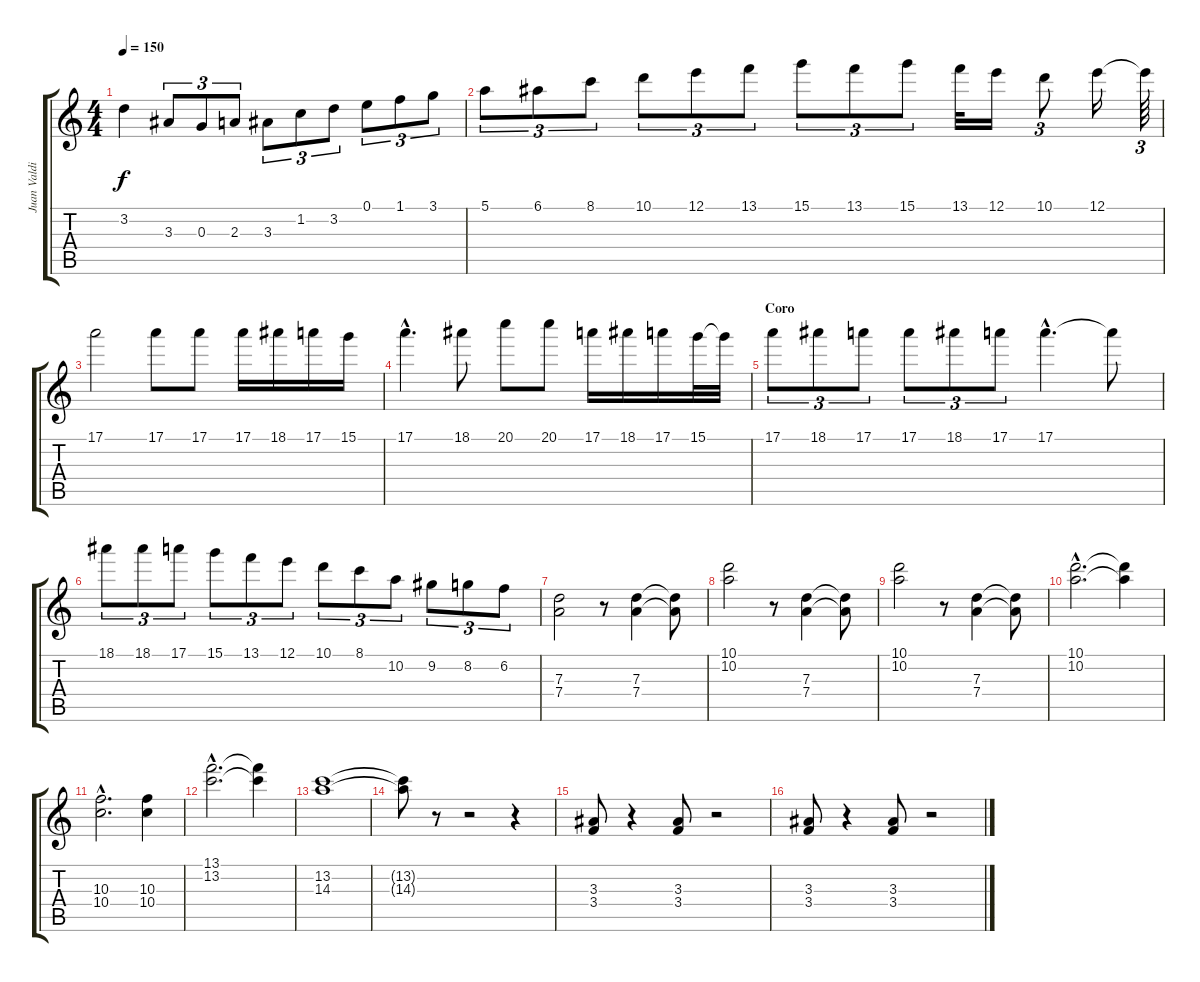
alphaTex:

\track ("Juan Valdivia" "Juan Valdi") {instrument distortionguitar}
\staff {score tabs}
\tuning (E4 B3 G3 D3 A2 E2) {hide}
\ts (4 4)
\tempo 150
\clef g2
\ks c
3.2.4{dy f} 3.3.8{tu (3 2)} 0.3.8{tu (3 2)} 2.3.8{tu (3 2)} 3.3.8{tu (3 2)} 1.2.8{tu (3 2)} 3.2.8{tu (3 2)} 0.1.8{tu (3 2)} 1.1.8{tu (3 2)} 3.1.8{tu (3 2)} |
5.1.8{tu (3 2)} 6.1.8{tu (3 2)} 8.1.8{tu (3 2)} 10.1.8{tu (3 2)} 12.1.8{tu (3 2)} 13.1.8{tu (3 2)} 15.1.8{tu (3 2)} 13.1.8{tu (3 2)} 15.1.8{tu (3 2)} 13.1.32 12.1.16 10.1.8{tu (3 2)} 12.1.16 12.1{t}.64{tu (3 2)} |
17.1.2 17.1.8 17.1.8 17.1.16 18.1.16 17.1.16 15.1.16 |
17.1{hac}.4{d} 18.1.8 20.1.8 20.1.8 17.1.16 18.1.16 17.1.16 15.1.32 15.1{t}.32 |
\section ("" "Coro")
17.1.8{tu (3 2)} 18.1.8{tu (3 2)} 17.1.8{tu (3 2)} 17.1.8{tu (3 2)} 18.1.8{tu (3 2)} 17.1.8{tu (3 2)} 17.1{hac}.4{d} 17.1{t}.8 |
18.1.8{tu (3 2)} 18.1.8{tu (3 2)} 17.1.8{tu (3 2)} 15.1.8{tu (3 2)} 13.1.8{tu (3 2)} 12.1.8{tu (3 2)} 10.1.8{tu (3 2)} 8.1.8{tu (3 2)} 10.2.8{tu (3 2)} 9.2.8{tu (3 2)} 8.2.8{tu (3 2)} 6.2.8{tu (3 2)} |
(7.3 7.4).2{volume 13} r.8 (7.3 7.4).4 (7.3{t} 7.4{t}).8 |
(10.1 10.2).2 r.8 (7.3 7.4).4 (7.3{t} 7.4{t}).8 |
(10.1 10.2).2 r.8 (7.3 7.4).4 (7.3{t} 7.4{t}).8 |
(10.1{hac} 10.2{hac}).2{d} (10.1{t} 10.2{t}).4 |
(10.3{hac} 10.4{hac}).2{d} (10.3 10.4).4 |
(13.1{hac} 13.2{hac}).2{d} (13.1{t} 13.2{t}).4 |
(13.2 14.3).1 |
(13.2{t} 14.3{t}).8 r.8 r.2 r.4 |
(3.3 3.4).8 r.4 (3.3 3.4).8 r.2 |
(3.3 3.4).8 r.4 (3.3 3.4).8 r.2
